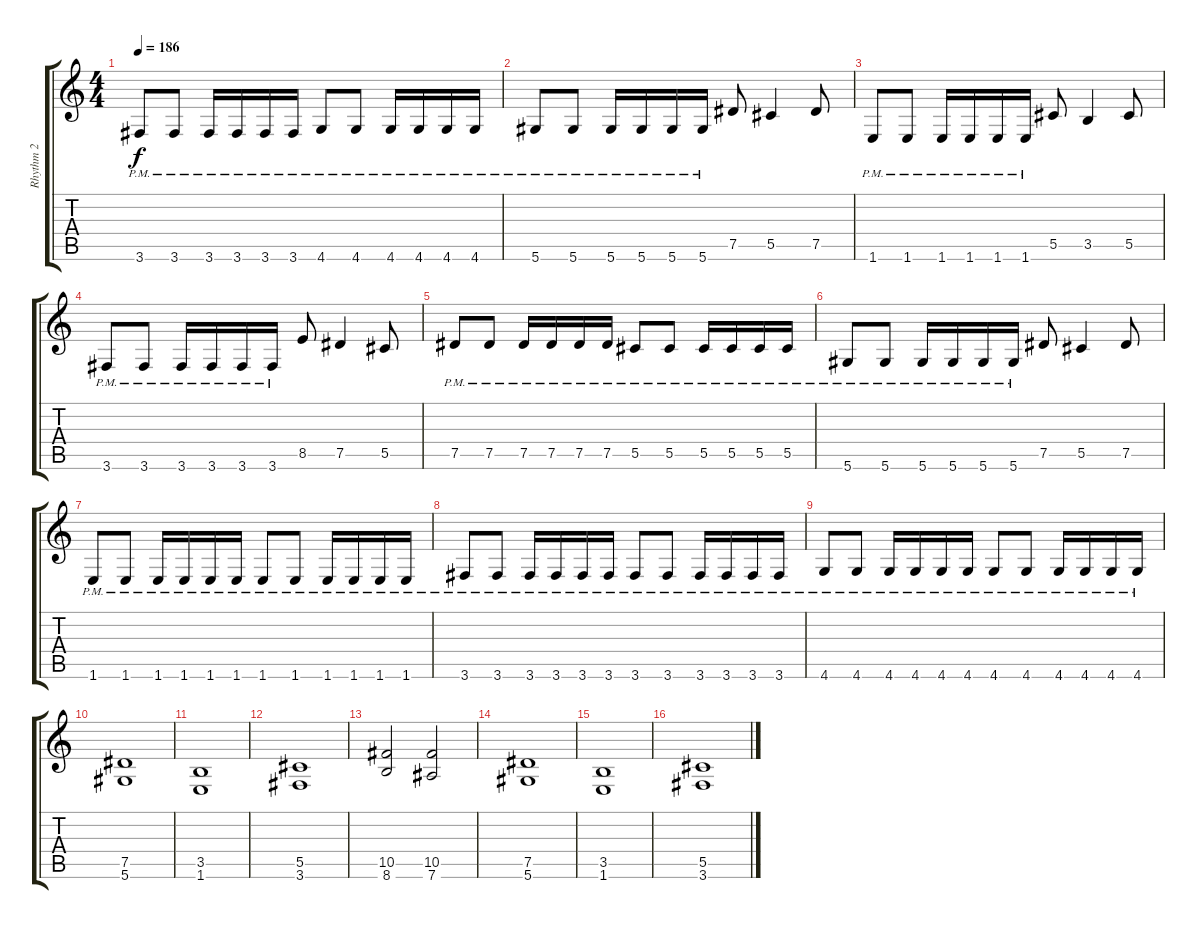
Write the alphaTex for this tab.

\track ("Rhythm 2" "Rhythm 2") {instrument overdrivenguitar}
\staff {score tabs}
\tuning (Eb4 Bb3 Gb3 Db3 Ab2 Eb2) {hide}
\ts (4 4)
\tempo 186
\clef g2
\ks c
3.6{pm}.8{dy f} 3.6{pm}.8 3.6{pm}.16 3.6{pm}.16 3.6{pm}.16 3.6{pm}.16 4.6{pm}.8 4.6{pm}.8 4.6{pm}.16 4.6{pm}.16 4.6{pm}.16 4.6{pm}.16 |
5.6{pm}.8 5.6{pm}.8 5.6{pm}.16 5.6{pm}.16 5.6{pm}.16 5.6{pm}.16 7.5.8 5.5.4 7.5.8 |
1.6{pm}.8 1.6{pm}.8 1.6{pm}.16 1.6{pm}.16 1.6{pm}.16 1.6{pm}.16 5.5.8 3.5.4 5.5.8 |
3.6{pm}.8 3.6{pm}.8 3.6{pm}.16 3.6{pm}.16 3.6{pm}.16 3.6{pm}.16 8.5.8 7.5.4 5.5.8 |
7.5{pm}.8 7.5{pm}.8 7.5{pm}.16 7.5{pm}.16 7.5{pm}.16 7.5{pm}.16 5.5{pm}.8 5.5{pm}.8 5.5{pm}.16 5.5{pm}.16 5.5{pm}.16 5.5{pm}.16 |
5.6{pm}.8 5.6{pm}.8 5.6{pm}.16 5.6{pm}.16 5.6{pm}.16 5.6{pm}.16 7.5.8 5.5.4 7.5.8 |
1.6{pm}.8 1.6{pm}.8 1.6{pm}.16 1.6{pm}.16 1.6{pm}.16 1.6{pm}.16 1.6{pm}.8 1.6{pm}.8 1.6{pm}.16 1.6{pm}.16 1.6{pm}.16 1.6{pm}.16 |
3.6{pm}.8 3.6{pm}.8 3.6{pm}.16 3.6{pm}.16 3.6{pm}.16 3.6{pm}.16 3.6{pm}.8 3.6{pm}.8 3.6{pm}.16 3.6{pm}.16 3.6{pm}.16 3.6{pm}.16 |
4.6{pm}.8 4.6{pm}.8 4.6{pm}.16 4.6{pm}.16 4.6{pm}.16 4.6{pm}.16 4.6{pm}.8 4.6{pm}.8 4.6{pm}.16 4.6{pm}.16 4.6{pm}.16 4.6{pm}.16 |
(7.5 5.6).1 |
(3.5 1.6).1 |
(5.5 3.6).1 |
(10.5 8.6).2 (10.5 7.6).2 |
(7.5 5.6).1 |
(3.5 1.6).1 |
(5.5 3.6).1
